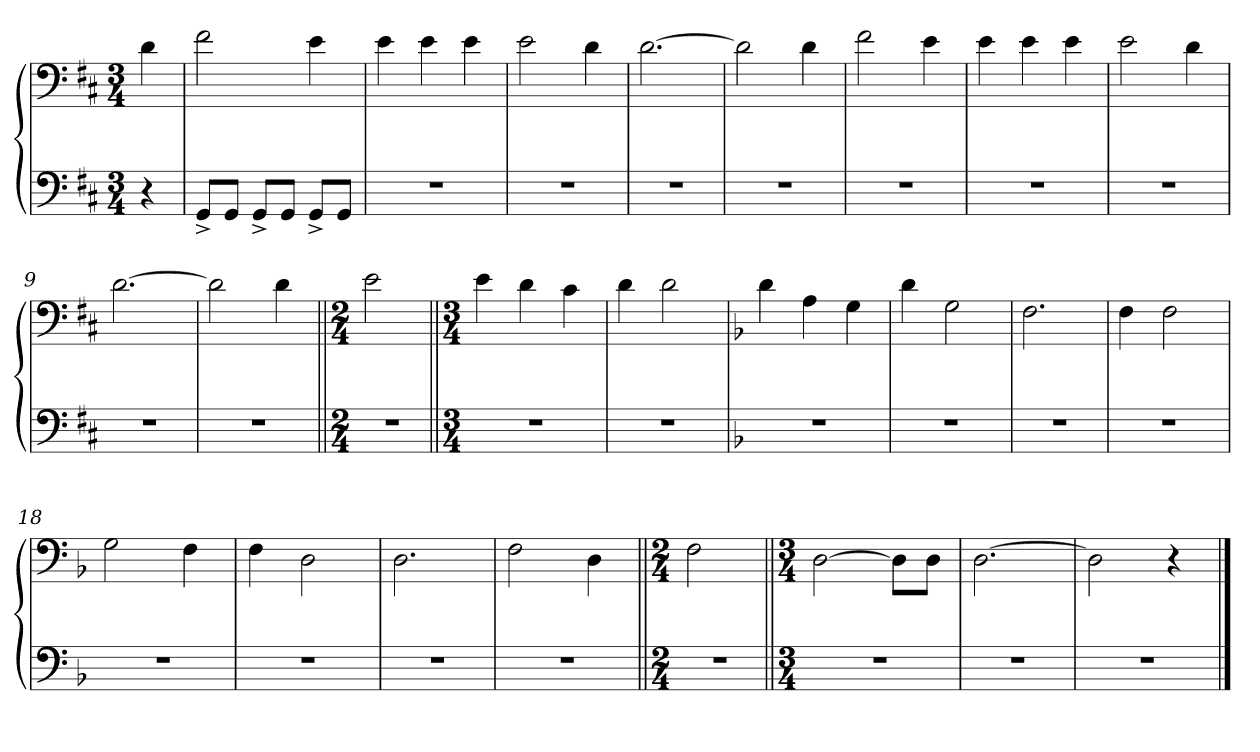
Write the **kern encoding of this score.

**kern	**kern
*part1	*part1
*staff2	*staff1
*clefF4	*clefF4
*k[f#c#]	*k[f#c#]
*M3/4	*M3/4
=	=
4r	4d\
=1	=1
8GG^/L	2f#\
8GG/J	.
8GG^/L	.
8GG/J	.
8GG^/L	4e\
8GG/J	.
=2	=2
2.r	4e\
.	4e\
.	4e\
=3	=3
2.r	2e\
.	4d\
=4	=4
2.r	[2.d\
=5	=5
2.r	2d\]
.	4d\
=6	=6
2.r	2f#\
.	4e\
=7	=7
2.r	4e\
.	4e\
.	4e\
=8	=8
2.r	2e\
.	4d\
=9	=9
2.r	[2.d\
=10	=10
2.r	2d\]
.	4d\
=11||	=11||
*M2/4	*M2/4
2r	2e\
=12||	=12||
*M3/4	*M3/4
2.r	4e\
.	4d\
.	4c#\
=13	=13
2.r	4d\
.	2d\
=14	=14
*k[b-]	*k[b-]
2.r	4d\
.	4A\
.	4G\
=15	=15
2.r	4d\
.	2G\
=16	=16
2.r	2.F\
=17	=17
2.r	4F\
.	2F\
=18	=18
2.r	2G\
.	4F\
=19	=19
2.r	4F\
.	2D\
=20	=20
2.r	2.D\
=21	=21
2.r	2F\
.	4D\
=22||	=22||
*M2/4	*M2/4
2r	2F\
=23||	=23||
*M3/4	*M3/4
2.r	[2D\
.	8D\L]
.	8D\J
=24	=24
2.r	[2.D\
=25	=25
2.r	2D\]
.	4r
==	==
*-	*-
